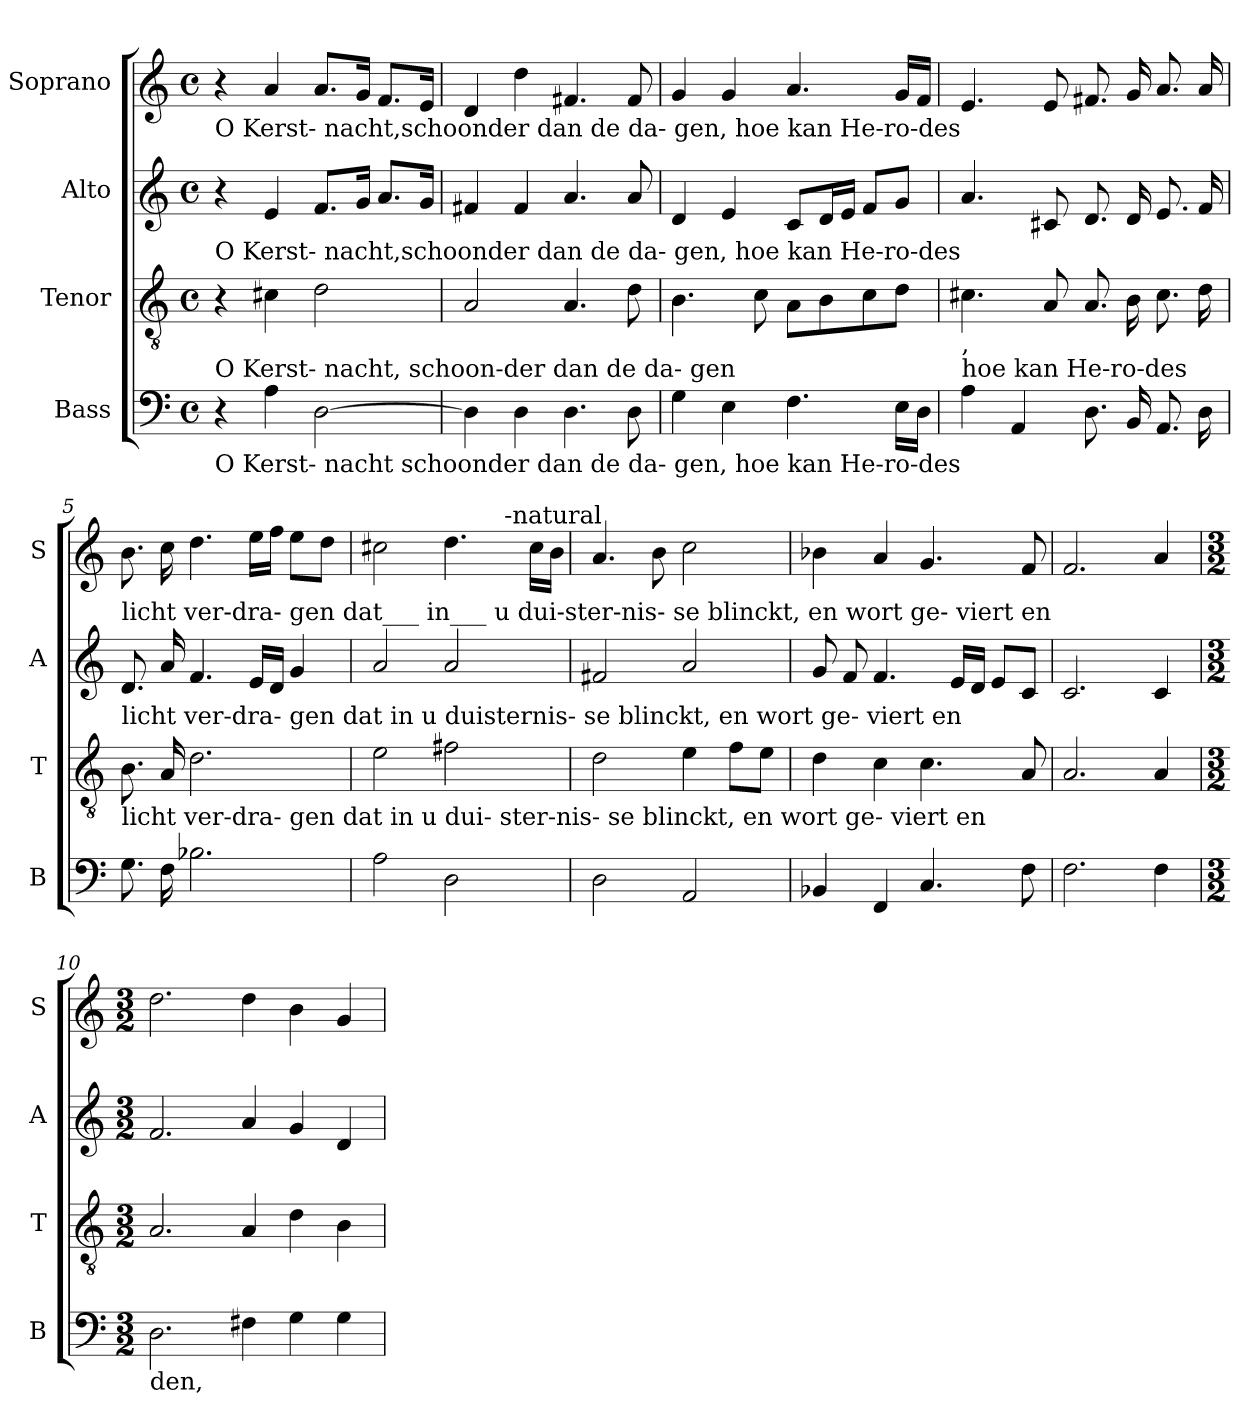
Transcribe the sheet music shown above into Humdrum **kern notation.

**kern	**kern	**kern	**kern
*part4	*part3	*part2	*part1
*staff4	*staff3	*staff2	*staff1
*I"Bass	*I"Tenor	*I"Alto	*I"Soprano
*I'B	*I'T	*I'A	*I'S
*clefF4	*clefGv2	*clefG2	*clefG2
*k[]	*k[]	*k[]	*k[]
*C:	*C:	*C:	*C:
*M4/4	*M4/4	*M4/4	*M4/4
*met(c)	*met(c)	*met(c)	*met(c)
=1	=1	=1	=1
!	!	!	!LO:TX:b:t=O     Kerst-                  nacht,schoonder dan  de   da-             gen,  hoe   kan He-ro-des
!	!LO:TX:a:t=O     Kerst-                 nacht,schoonder dan   de   da-             gen, hoe     kan He-ro-des	!	!
!LO:TX:a:t=O      Kerst-         nacht,    schoon-der dan      de da-             gen	!	!	!
!LO:TX:b:t=O     Kerst-              nacht schoonder dan   de    da-             gen,  hoe kan He-ro-des	!	!	!
4r	4r	4r	4r
4A\	4c#X\	4e/	4a/
[2D\	2d\	8.f/L	8.a/L
.	.	16g/Jk	16g/Jk
.	.	8.a/L	8.f/L
.	.	16g/Jk	16e/Jk
=2	=2	=2	=2
4D\]	2A/	4f#X/	4d/
4D\	.	4f#/	4dd\
4.D\	4.A/	4.a/	4.f#X/
8D\	8d\	8a/	8f#/
=3	=3	=3	=3
4G\	4.B\	4d/	4g/
4E\	.	4e/	4g/
.	8c\	.	.
4.F\	8A\L	8c/L	4.a/
.	8B\	16d/L	.
.	.	16e/JJ	.
.	8c\	8f/L	.
16E\LL	8d\J	8g/J	16g/LL
16D\JJ	.	.	16f/JJ
=4	=4	=4	=4
!LO:TX:a:t=hoe kan He-ro-des	!	!	!
!LO:TX:a:t=,	!	!	!
4A\	4.c#X\	4.a/	4.e/
4AA/	.	.	.
.	8A/	8c#X/	8e/
8.D\	8.A/	8.d/	8.f#X/
16BB/	16B\	16d/	16g/
8.AA/	8.c#\	8.e/	8.a/
16D\	16d\	16f/	16a/
!!LO:LB:g=z
=5	=5	=5	=5
!	!	!LO:TX:a:t=licht ver-dra-              gen   dat___    in___  u         dui-ster-nis-  se blinckt,   en    wort    ge- viert   en	!
!	!LO:TX:a:t=licht ver-dra-             gen     dat       in        u        duisternis-      se  blinckt,  en      wort  ge- viert   en	!	!
!LO:TX:a:t=licht ver-dra-            gen     dat       in        u   dui-      ster-nis-    se blinckt,  en     wort   ge- viert en	!	!	!
8.G\	8.B\	8.d/	8.b\
16F\	16A/	16a/	16cc\
2.B-X\	2.d\	4.f/	4.dd\
.	.	16e/LL	16ee\LL
.	.	16d/JJ	16ff\JJ
.	.	4g/	8ee\L
.	.	.	8dd\J
=6	=6	=6	=6
*	*	*	*^
2A\	2e\	2a/	2cc#X\	2ryy
2D\	2f#X\	2a/	4.dd\	4ryy
.	.	.	.	32ryy
!	!	!	!	!LO:TX:a:t=-natural
.	.	.	.	8..ryy
.	.	.	16cc#\LL	.
.	.	.	16b\JJ	.
*	*	*	*v	*v
=7	=7	=7	=7
2D\	2d\	2f#X/	4.a/
.	.	.	8b\
2AA/	4e\	2a/	2cc\
.	8f\L	.	.
.	8e\J	.	.
=8	=8	=8	=8
4BB-X/	4d\	8g/	4b-X\
.	.	8f/	.
4FF/	4c\	4.f/	4a/
4.C/	4.c\	.	4.g/
.	.	16e/LL	.
.	.	16d/JJ	.
.	.	8e/L	.
8F\	8A/	8c/J	8f/
=9	=9	=9	=9
2.F\	2.A/	2.c/	2.f/
4F\	4A/	4c/	4a/
=10	=10	=10	=10
*M3/2	*M3/2	*M3/2	*M3/2
!LO:TX:b:t=den,	!	!	!
2.D\	2.A/	2.f/	2.dd\
4F#X\	4A/	4a/	4dd\
4G\	4d\	4g/	4b\
4G\	4B\	4d/	4g/
=	=	=	=
*-	*-	*-	*-
